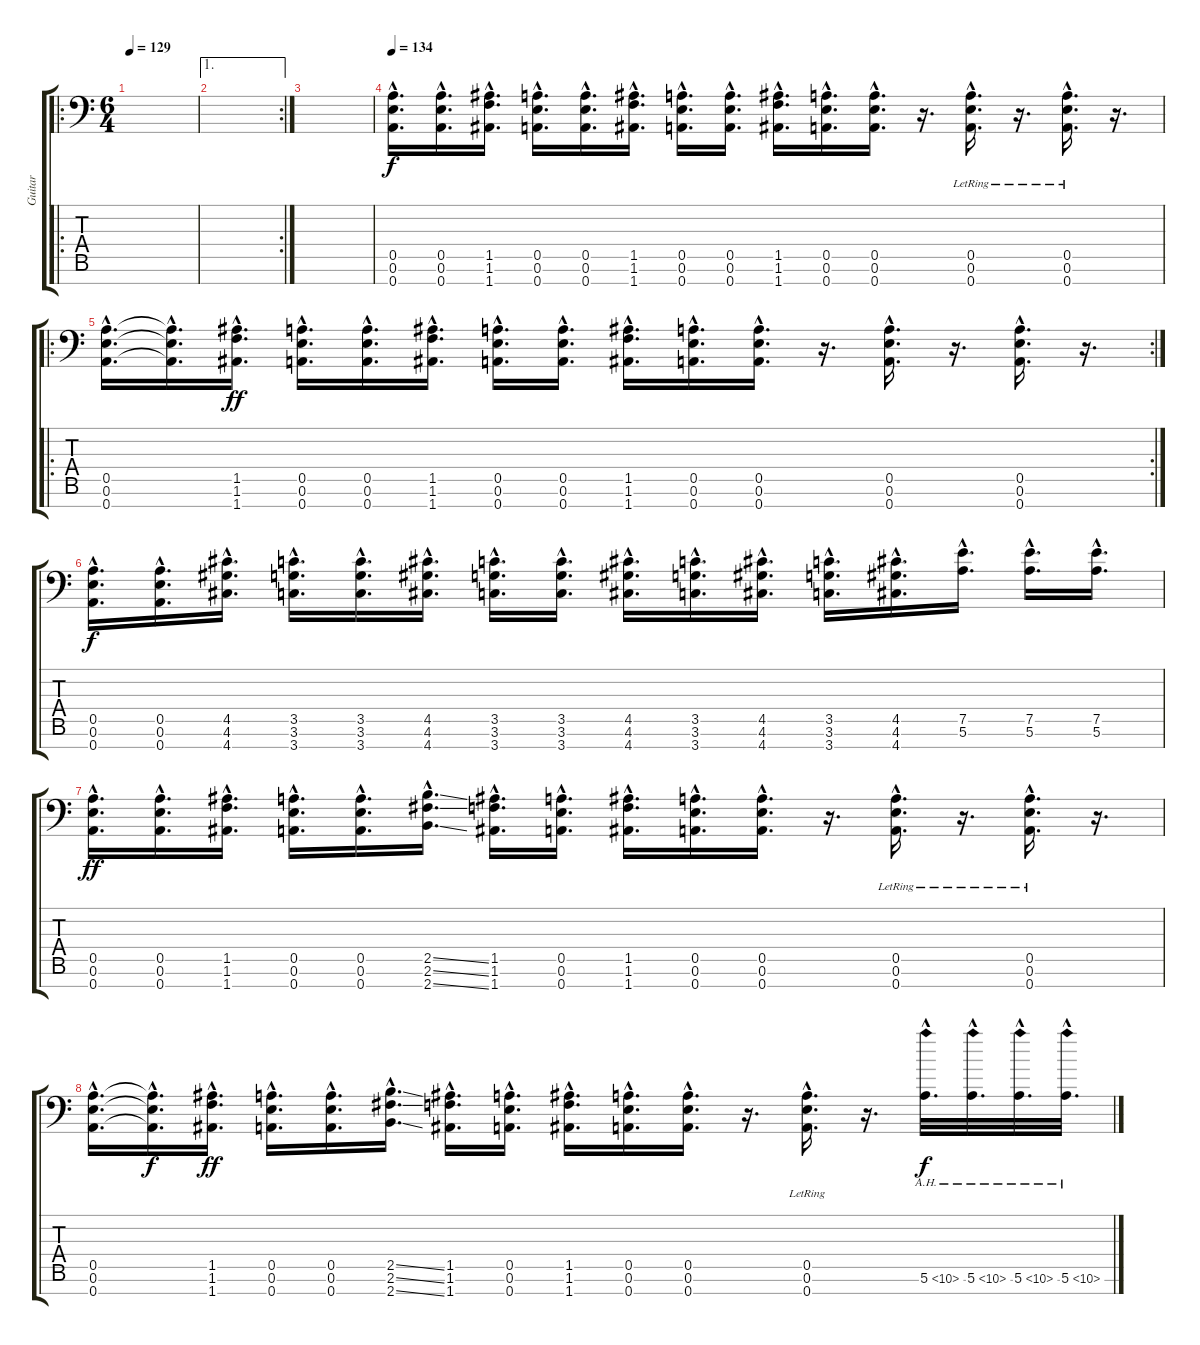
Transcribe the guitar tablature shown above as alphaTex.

\track ("Guitar" "Guitar") {instrument distortionguitar}
\staff {score tabs}
\tuning (E4 B3 G3 D3 A2 E2 A1) {hide}
\ro
\ts (6 4)
\tempo 129
\clef f4
\ks c
|
\ae 1
\rc 2
|
|
\tempo 134
(0.5{hac} 0.6{hac} 0.7{hac}).16{d} (0.5{hac} 0.6{hac} 0.7{hac}).16{d} (1.5{hac} 1.6{hac} 1.7{hac}).16{d} (0.5{hac} 0.6{hac} 0.7{hac}).16{d} (0.5{hac} 0.6{hac} 0.7{hac}).16{d} (1.5{hac} 1.6{hac} 1.7{hac}).16{d} (0.5{hac} 0.6{hac} 0.7{hac}).16{d} (0.5{hac} 0.6{hac} 0.7{hac}).16{d} (1.5{hac} 1.6{hac} 1.7{hac}).16{d} (0.5{hac} 0.6{hac} 0.7{hac}).16{d} (0.5{hac} 0.6{hac} 0.7{hac}).16{d} r.16{d} (0.5{hac lr} 0.6{hac lr} 0.7{hac lr}).16{d} r.16{d} (0.5{hac lr} 0.6{hac lr} 0.7{hac lr}).16{d} r.16{d} |
\ro
\rc 2
(0.5{hac} 0.6{hac} 0.7{hac}).16{d} (0.5{hac t} 0.6{hac t} 0.7{hac t}).16{d dy f} (1.5{hac} 1.6{hac} 1.7{hac}).16{d dy ff} (0.5{hac} 0.6{hac} 0.7{hac}).16{d} (0.5{hac} 0.6{hac} 0.7{hac}).16{d} (1.5{hac} 1.6{hac} 1.7{hac}).16{d} (0.5{hac} 0.6{hac} 0.7{hac}).16{d} (0.5{hac} 0.6{hac} 0.7{hac}).16{d} (1.5{hac} 1.6{hac} 1.7{hac}).16{d} (0.5{hac} 0.6{hac} 0.7{hac}).16{d} (0.5{hac} 0.6{hac} 0.7{hac}).16{d} r.16{d} (0.5{hac} 0.6{hac} 0.7{hac}).16{d} r.16{d} (0.5{hac} 0.6{hac} 0.7{hac}).16{d} r.16{d} |
(0.5{hac} 0.6{hac} 0.7{hac}).16{d dy f} (0.5{hac} 0.6{hac} 0.7{hac}).16{d} (4.5{hac} 4.6{hac} 4.7{hac}).16{d} (3.5{hac} 3.6{hac} 3.7{hac}).16{d} (3.5{hac} 3.6{hac} 3.7{hac}).16{d} (4.5{hac} 4.6{hac} 4.7{hac}).16{d} (3.5{hac} 3.6{hac} 3.7{hac}).16{d} (3.5{hac} 3.6{hac} 3.7{hac}).16{d} (4.5{hac} 4.6{hac} 4.7{hac}).16{d} (3.5{hac} 3.6{hac} 3.7{hac}).16{d} (4.5{hac} 4.6{hac} 4.7{hac}).16{d} (3.5{hac} 3.6{hac} 3.7{hac}).16{d} (4.5{hac} 4.6{hac} 4.7{hac}).16{d} (7.5{hac} 5.6{hac}).16{d} (7.5{hac} 5.6{hac}).16{d} (7.5{hac} 5.6{hac}).16{d} |
(0.5{hac} 0.6{hac} 0.7{hac}).16{d dy ff} (0.5{hac} 0.6{hac} 0.7{hac}).16{d} (1.5{hac} 1.6{hac} 1.7{hac}).16{d} (0.5{hac} 0.6{hac} 0.7{hac}).16{d} (0.5{hac} 0.6{hac} 0.7{hac}).16{d} (2.5{ss hac} 2.6{ss hac} 2.7{ss hac}).16{d} (1.5{hac} 1.6{hac} 1.7{hac}).16{d} (0.5{hac} 0.6{hac} 0.7{hac}).16{d} (1.5{hac} 1.6{hac} 1.7{hac}).16{d} (0.5{hac} 0.6{hac} 0.7{hac}).16{d} (0.5{hac} 0.6{hac} 0.7{hac}).16{d} r.16{d} (0.5{hac lr} 0.6{hac lr} 0.7{hac lr}).16{d} r.16{d} (0.5{hac lr} 0.6{hac lr} 0.7{hac lr}).16{d} r.16{d} |
(0.5{hac} 0.6{hac} 0.7{hac}).16{d} (0.5{hac t} 0.6{hac t} 0.7{hac t}).16{d dy f} (1.5{hac} 1.6{hac} 1.7{hac}).16{d dy ff} (0.5{hac} 0.6{hac} 0.7{hac}).16{d} (0.5{hac} 0.6{hac} 0.7{hac}).16{d} (2.5{ss hac} 2.6{ss hac} 2.7{ss hac}).16{d} (1.5{hac} 1.6{hac} 1.7{hac}).16{d} (0.5{hac} 0.6{hac} 0.7{hac}).16{d} (1.5{hac} 1.6{hac} 1.7{hac}).16{d} (0.5{hac} 0.6{hac} 0.7{hac}).16{d} (0.5{hac} 0.6{hac} 0.7{hac}).16{d} r.16{d} (0.5{hac lr} 0.6{hac lr} 0.7{hac lr}).16{d} r.16{d} 5.6{ah 5 hac}.32{d dy f} 5.6{ah 5 hac}.32{d} 5.6{ah 5 hac}.32{d} 5.6{ah 5 hac}.32{d}
